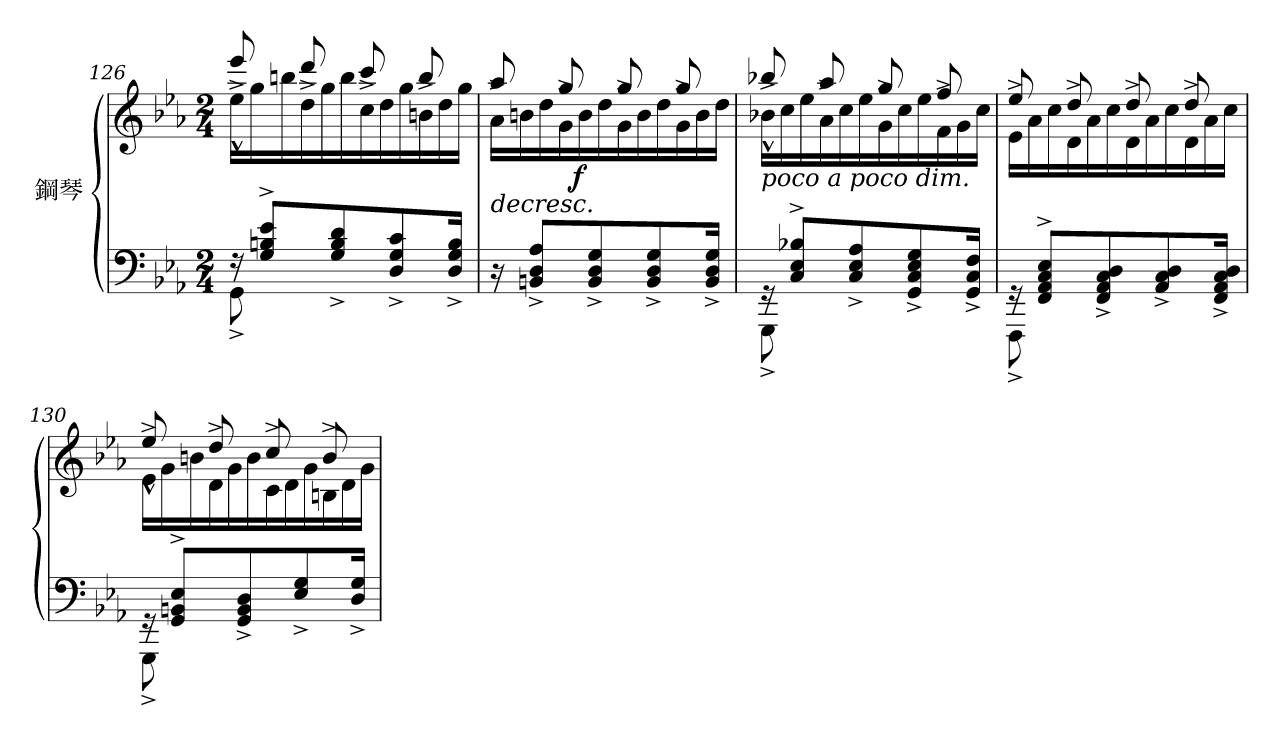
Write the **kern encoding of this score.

**kern	**kern	**dynam
*part1	*part1	*part1
*staff2	*staff1	*staff1/2
*I"鋼琴	*	*
*clefF4	*clefG2	*
*k[b-e-a-]	*k[b-e-a-]	*
*M2/4	*M2/4	*
=126	=126	=126
*^	*	*
*	*	*Xtuplet	*
*	*	*^	*
16rF	8GG^\	24ee-^\LL	8eee-^^/	.
.	.	24gg\	.	.
8G/^ 8Bn/^ 8e-/^L	.	.	.	.
.	.	24bbn\	.	.
.	4.ryy	24dd^\	8ddd/	.
.	.	24gg\	.	.
8G/^ 8B/^ 8d/^	.	.	.	.
.	.	24bb\	.	.
.	.	24cc^\	8ccc/	.
.	.	24dd\	.	.
8D/^ 8G/^ 8c/^	.	.	.	.
.	.	24gg\	.	.
.	.	24bn^\	8bb/	.
.	.	24dd\	.	.
16D/^ 16G/^ 16B/^Jk	.	.	.	.
.	.	24gg\JJ	.	.
*v	*v	*	*	*
!!LO:LB:g=z	!!
=127	=127	=127	=127
!	!	!	!LO:HP:b
16r	24a-^\LL	8aa-/	>
.	24bn\	.	.
8BBn/^ 8D/^ 8A-/^L	.	.	.
.	24dd\	.	.
.	24g^\	8gg/	.
!	!	!	!LO:DY:b
.	24b\	.	f
8BB/^ 8D/^ 8G/^	.	.	.
.	24dd\	.	.
.	24g^\	8gg/	.
.	24b\	.	.
8BB/^ 8D/^ 8G/^	.	.	.
.	24dd\	.	.
.	24g^\	8gg/	.
.	24b\	.	.
16BB/^ 16D/^ 16G/^Jk	.	.	.
.	24dd\JJ	.	.
=128	=128	=128	=128
*^	*	*	*
!	!	!LO:TX:b:i:t=poco a poco dim.	!	!
16rGG	8GGG^\	24b-X^\LL	8bb-X^^/	.
.	.	24cc\	.	.
8C/^ 8E-/^ 8B-X/^L	.	.	.	.
.	.	24ee-\	.	.
.	4.ryy	24a-^\	8aa-/	.
.	.	24cc\	.	.
8C/^ 8E-/^ 8A-/^	.	.	.	.
.	.	24ee-\	.	.
.	.	24g^\	8gg/	.
.	.	24cc\	.	.
8GG/^ 8C/^ 8E-/^ 8G/^	.	.	.	.
.	.	24ee-\	.	.
.	.	24f^\	8ff/	.
.	.	24g\	.	.
16GG/^ 16C/^ 16F/^Jk	.	.	.	.
.	.	24cc\JJ	.	.
=129	=129	=129	=129	=129
16rGG	8FFF^\	24e-^\LL	8ee-/	.
.	.	24a-\	.	.
8FF/^ 8AA-/^ 8C/^ 8E-/^L	.	.	.	.
.	.	24cc\	.	.
.	4.ryy	24d^\	8dd/	]
.	.	24a-\	.	.
8FF/^ 8AA-/^ 8C/^ 8D/^	.	.	.	.
.	.	24cc\	.	.
.	.	24d^\	8dd/	.
.	.	24a-\	.	.
8AA-/^ 8C/^ 8D/^	.	.	.	.
.	.	24cc\	.	.
.	.	24d^\	8dd/	.
.	.	24a-\	.	.
16FF/^ 16AA-/^ 16C/^ 16D/^Jk	.	.	.	.
.	.	24cc\JJ	.	.
=130	=130	=130	=130	=130
16rGG	8GGG^\	24e-^\LL	8ee-^^/	.
.	.	24g\	.	.
8GG/^ 8BBn/^ 8E-/^L	.	.	.	.
.	.	24bn\	.	.
.	4.ryy	24d^\	8dd/	.
.	.	24g\	.	.
8GG/^ 8BB/^ 8D/^	.	.	.	.
.	.	24b\	.	.
.	.	24c^\	8cc/	.
.	.	24d\	.	.
8E-/^ 8G/^	.	.	.	.
.	.	24g\	.	.
.	.	24Bn^\	8b/	.
.	.	24d\	.	.
16D/^ 16G/^Jk	.	.	.	.
.	.	24g\JJ	.	.
*v	*v	*	*	*
*	*v	*v	*
=	=	=
*-	*-	*-
